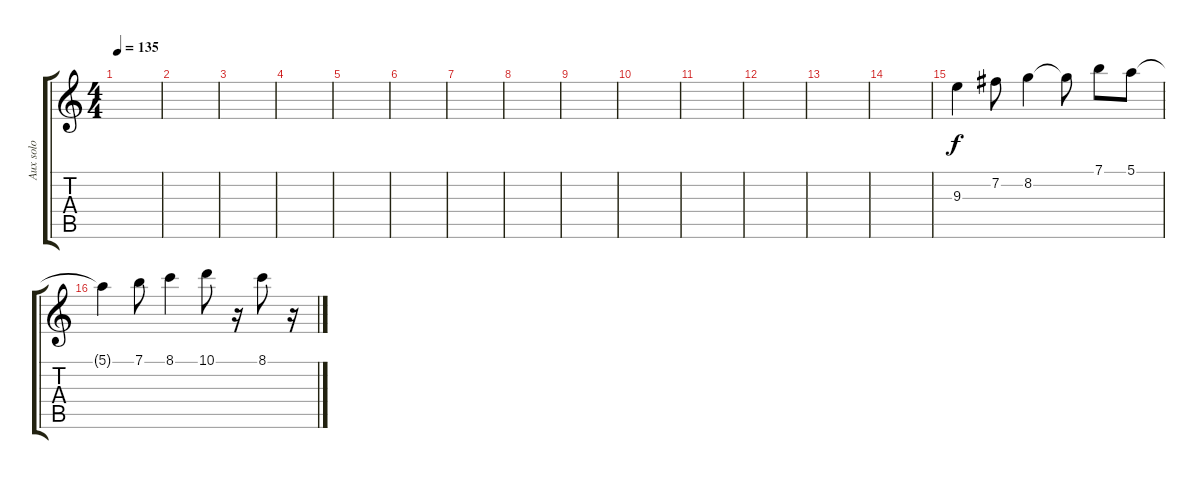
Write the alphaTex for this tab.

\track ("Aux solo" "Aux solo") {instrument distortionguitar}
\staff {score tabs}
\tuning (E4 B3 G3 D3 A2 E2) {hide}
\ts (4 4)
\tempo 135
\clef g2
\ks c
|
|
|
|
|
|
|
|
|
|
|
|
|
|
9.3.4 7.2.8 8.2.4 8.2{t}.8 7.1.8 5.1.8 |
5.1{t}.4 7.1.8 8.1.4 10.1.8 r.16 8.1.8 r.16
